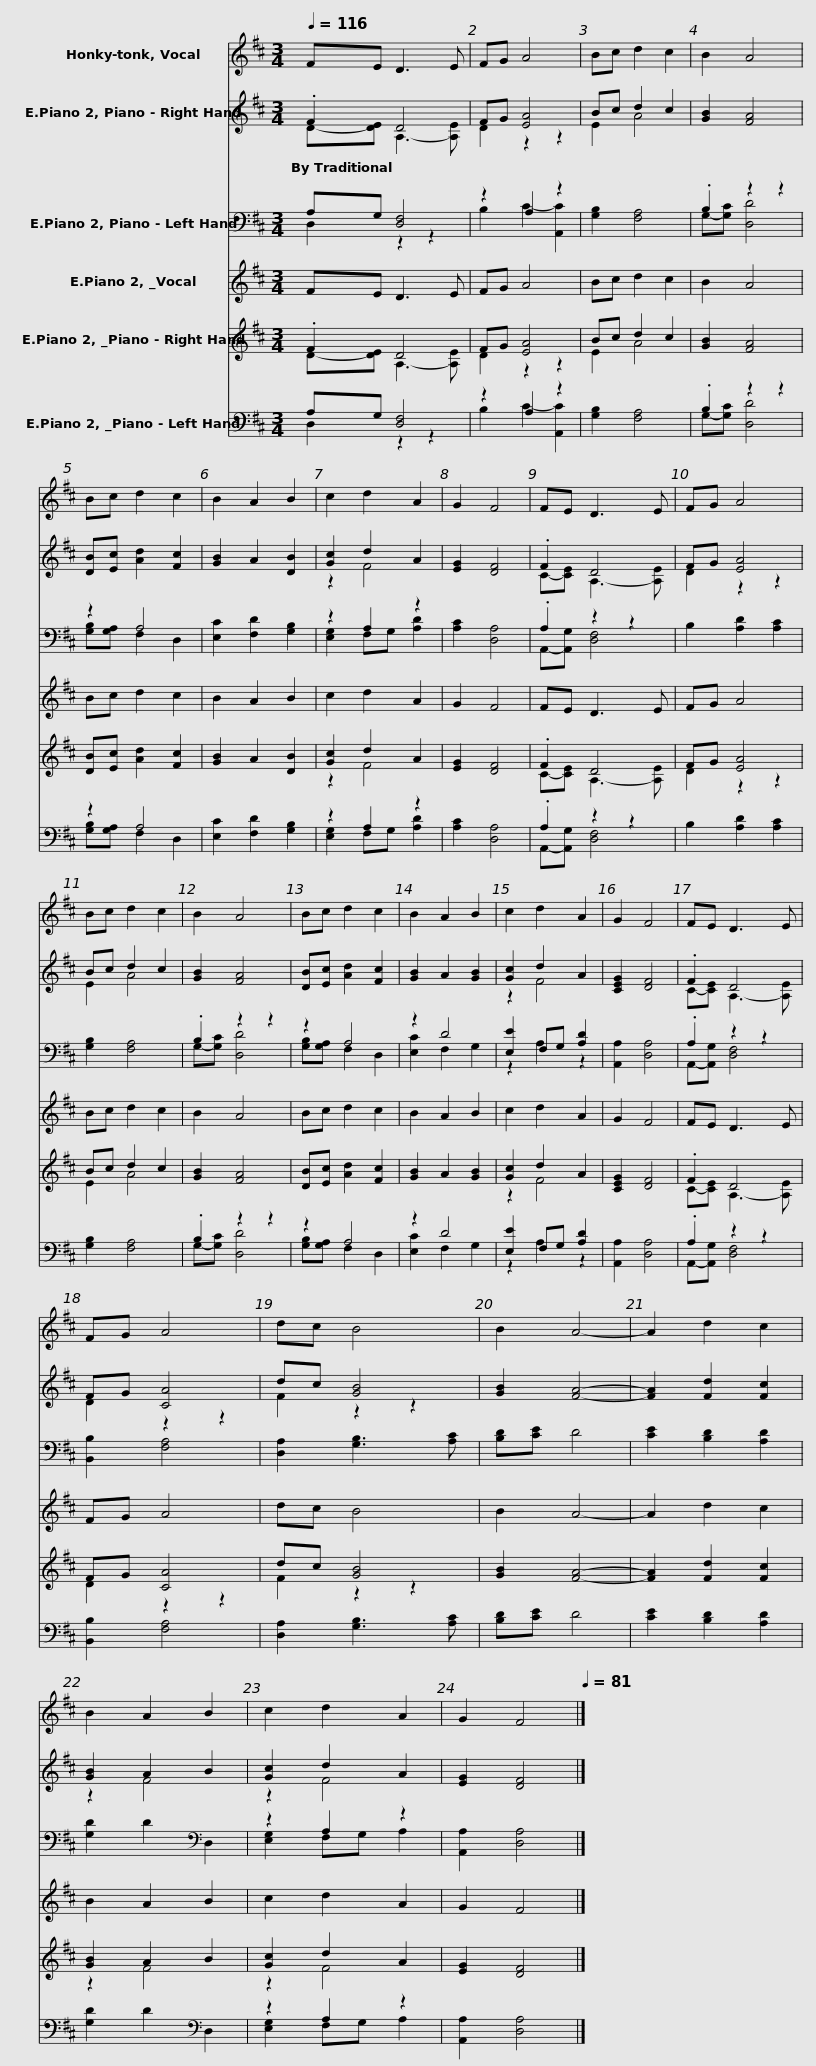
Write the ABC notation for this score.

X:1
%%score 1 ( 2 3 ) ( 4 5 ) 6 ( 7 8 ) ( 9 10 )
L:1/8
Q:1/4=116
M:3/4
I:linebreak $
K:D
V:1 treble
V:2 treble
V:3 treble
V:4 bass
V:5 bass
V:6 treble
V:7 treble
V:8 treble
V:9 bass
V:10 bass
V:1
 FE D3 E | FG A4 | Bc d2 c2 | B2 A4 | Bc d2 c2 |$ %5
 B2 A2 B2 | c2 d2 A2 | G2 F4 | FE D3 E | FG A4 | %10
 Bc d2 c2 | B2 A4 | Bc d2 c2 | B2 A2 B2 |$ c2 d2 A2 | %15
 G2 F4 | FE D3 E | FG A4 | dc B4 | B2 A4- | %20
 A2 d2[Q:1/4=112] c2[Q:1/4=115][Q:1/4=114][Q:1/4=113][Q:1/4=111][Q:1/4=110][Q:1/4=109] |$[Q:1/4=108] B2[Q:1/4=104] A2[Q:1/4=100] B2[Q:1/4=107][Q:1/4=106][Q:1/4=105][Q:1/4=103][Q:1/4=102][Q:1/4=101][Q:1/4=99][Q:1/4=98][Q:1/4=97] |[Q:1/4=96] c2[Q:1/4=92] d2[Q:1/4=88] A2[Q:1/4=95][Q:1/4=94][Q:1/4=93][Q:1/4=91][Q:1/4=90][Q:1/4=89][Q:1/4=87][Q:1/4=86][Q:1/4=85] |[Q:1/4=84] G2[Q:1/4=80] F4[Q:1/4=83][Q:1/4=82][Q:1/4=81] |] %24
V:2
 .F2 D4 | FG [EA]4 | Bc d2 c2 | [GB]2 [FA]4 | [DB][Ec] [Ad]2 [Fc]2 |$ %5
 [GB]2 A2 [DB]2 | [Gc]2 d2 A2 | [EG]2 [DF]4 | .F2 D4 | FG [EA]4 | %10
 Bc d2 c2 | [GB]2 [FA]4 | [DB][Ec] [Ad]2 [Fc]2 | [GB]2 A2 [GB]2 |$ [Gc]2 d2 A2 | %15
 [CEG]2 [DF]4 | .F2 D4 | FG [CA]4 | dc [GB]4 | [GB]2 [FA]4- | %20
 [FA]2 [Fd]2 [Fc]2 |$ [GB]2 A2 B2 | [Gc]2 d2 A2 | [EG]2 [DF]4 |] %24
V:3
 D-[DE] A,3- [A,E] | D2 z2 z2 | E2 A4 | x6 | x6 |$ %5
 x6 | z2 F4 | x6 | C-[CE] A,3- [A,E] | D2 z2 z2 | %10
 E2 A4 | x6 | x6 | x6 |$ z2 F4 | %15
 x6 | C-[CE] A,3- [A,E] | D2 z2 z2 | F2 z2 z2 | x6 | %20
 x6 |$ z2 F4 | z2 F4 | x6 |] %24
V:4
 A,G, [D,F,]4 | z2 A,2 z2 | [G,B,]2 [F,A,]4 | .B,2 z2 z2 | z2 A,4 |$ %5
 [E,C]2 [F,D]2 [G,B,]2 | z2 A,2 z2 | [A,C]2 [D,A,]4 | .A,2 z2 z2 | B,2 [A,D]2 [A,C]2 | %10
 [G,B,]2 [F,A,]4 | .B,2 z2 z2 | z2 A,4 | z2 D4 |$ [E,E]2 F,G, [A,D]2 | %15
 [A,,A,]2 [D,A,]4 | .A,2 z2 z2 | [B,,B,]2 [F,A,]4 | [D,A,]2 [G,B,]3 [A,C] | [B,D][CE] D4 | %20
 [CE]2 [B,D]2 [A,D]2 |$ [G,D]2 D2[K:bass] D,2 | z2 A,2 z2 | [A,,A,]2 [D,A,]4 |] %24
V:5
 D,2 z2 z2 | B,2 C2- [A,,C]2 | x6 | G,-[G,C] [D,D]4 | [G,B,][G,A,] F,2 D,2 |$ %5
 x6 | [E,G,]2 F,G, [A,D]2 | x6 | A,,-[A,,G,] [D,F,]4 | x6 | %10
 x6 | G,-[G,C] [D,D]4 | [G,B,][G,A,] F,2 D,2 | [E,C]2 F,2 G,2 |$ z2 A,2 z2 | %15
 x6 | A,,-[A,,G,] [D,F,]4 | x6 | x6 | x6 | %20
 x6 |$ x4[K:bass] x2 | [E,G,]2 F,G, A,2 | x6 |] %24
V:6
 FE D3 E | FG A4 | Bc d2 c2 | B2 A4 | Bc d2 c2 |$ %5
 B2 A2 B2 | c2 d2 A2 | G2 F4 | FE D3 E | FG A4 | %10
 Bc d2 c2 | B2 A4 | Bc d2 c2 | B2 A2 B2 |$ c2 d2 A2 | %15
 G2 F4 | FE D3 E | FG A4 | dc B4 | B2 A4- | %20
 A2 d2 c2 |$ B2 A2 B2 | c2 d2 A2 | G2 F4 |] %24
V:7
 .F2 D4 | FG [EA]4 | Bc d2 c2 | [GB]2 [FA]4 | [DB][Ec] [Ad]2 [Fc]2 |$ %5
 [GB]2 A2 [DB]2 | [Gc]2 d2 A2 | [EG]2 [DF]4 | .F2 D4 | FG [EA]4 | %10
 Bc d2 c2 | [GB]2 [FA]4 | [DB][Ec] [Ad]2 [Fc]2 | [GB]2 A2 [GB]2 |$ [Gc]2 d2 A2 | %15
 [CEG]2 [DF]4 | .F2 D4 | FG [CA]4 | dc [GB]4 | [GB]2 [FA]4- | %20
 [FA]2 [Fd]2 [Fc]2 |$ [GB]2 A2 B2 | [Gc]2 d2 A2 | [EG]2 [DF]4 |] %24
V:8
 D-[DE] A,3- [A,E] | D2 z2 z2 | E2 A4 | x6 | x6 |$ %5
 x6 | z2 F4 | x6 | C-[CE] A,3- [A,E] | D2 z2 z2 | %10
 E2 A4 | x6 | x6 | x6 |$ z2 F4 | %15
 x6 | C-[CE] A,3- [A,E] | D2 z2 z2 | F2 z2 z2 | x6 | %20
 x6 |$ z2 F4 | z2 F4 | x6 |] %24
V:9
 A,G, [D,F,]4 | z2 A,2 z2 | [G,B,]2 [F,A,]4 | .B,2 z2 z2 | z2 A,4 |$ %5
 [E,C]2 [F,D]2 [G,B,]2 | z2 A,2 z2 | [A,C]2 [D,A,]4 | .A,2 z2 z2 | B,2 [A,D]2 [A,C]2 | %10
 [G,B,]2 [F,A,]4 | .B,2 z2 z2 | z2 A,4 | z2 D4 |$ [E,E]2 F,G, [A,D]2 | %15
 [A,,A,]2 [D,A,]4 | .A,2 z2 z2 | [B,,B,]2 [F,A,]4 | [D,A,]2 [G,B,]3 [A,C] | [B,D][CE] D4 | %20
 [CE]2 [B,D]2 [A,D]2 |$ [G,D]2 D2[K:bass] D,2 | z2 A,2 z2 | [A,,A,]2 [D,A,]4 |] %24
V:10
 D,2 z2 z2 | B,2 C2- [A,,C]2 | x6 | G,-[G,C] [D,D]4 | [G,B,][G,A,] F,2 D,2 |$ %5
 x6 | [E,G,]2 F,G, [A,D]2 | x6 | A,,-[A,,G,] [D,F,]4 | x6 | %10
 x6 | G,-[G,C] [D,D]4 | [G,B,][G,A,] F,2 D,2 | [E,C]2 F,2 G,2 |$ z2 A,2 z2 | %15
 x6 | A,,-[A,,G,] [D,F,]4 | x6 | x6 | x6 | %20
 x6 |$ x4[K:bass] x2 | [E,G,]2 F,G, A,2 | x6 |] %24
